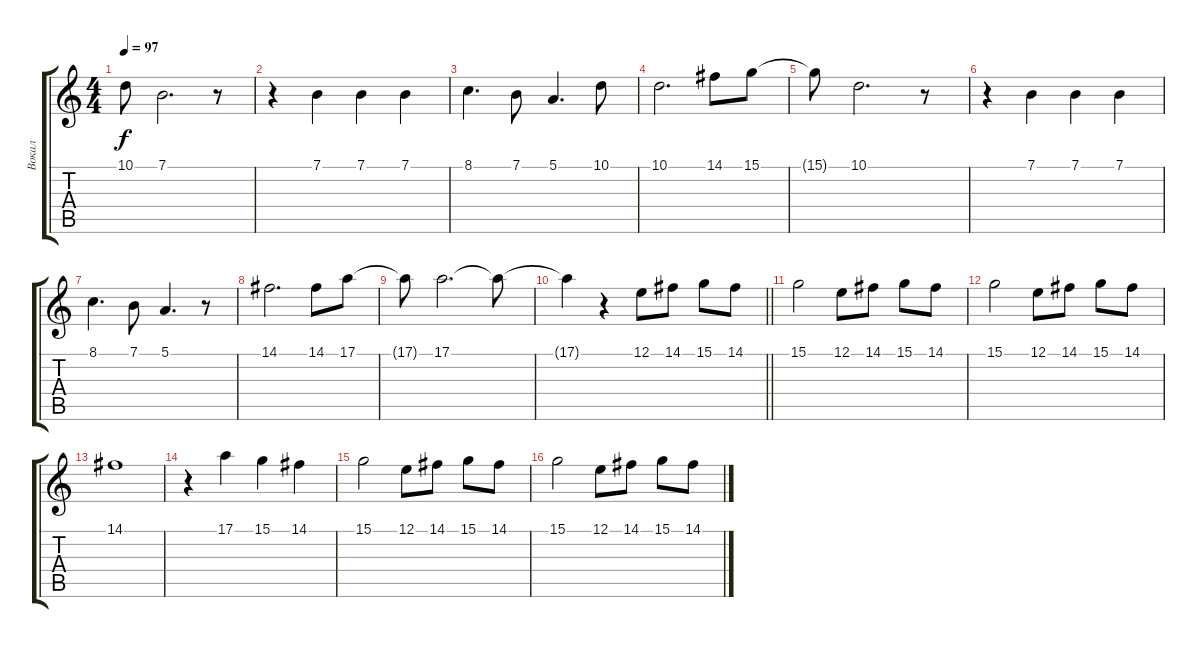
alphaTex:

\track ("Вокал" "Вокал") {instrument tremolostrings}
\staff {score tabs}
\tuning (E4 B3 G3 D3 A2 E2) {hide}
\ts (4 4)
\tempo 97
\clef g2
\ks c
10.1{t}.8{dy f} 7.1.2{d} r.8 |
r.4 7.1.4 7.1.4 7.1.4 |
8.1.4{d} 7.1.8 5.1.4{d} 10.1.8 |
10.1.2{d} 14.1.8 15.1.8 |
15.1{t}.8 10.1.2{d} r.8 |
r.4 7.1.4 7.1.4 7.1.4 |
8.1.4{d} 7.1.8 5.1.4{d} r.8 |
14.1.2{d} 14.1.8 17.1.8 |
17.1{t}.8 17.1.2{d} 17.1{t}.8 |
\barLineRight lightlight
17.1{t}.4 r.4 12.1.8 14.1.8 15.1.8 14.1.8 |
15.1.2 12.1.8 14.1.8 15.1.8 14.1.8 |
15.1.2 12.1.8 14.1.8 15.1.8 14.1.8 |
14.1.1 |
r.4 17.1.4 15.1.4 14.1.4 |
15.1.2 12.1.8 14.1.8 15.1.8 14.1.8 |
15.1.2 12.1.8 14.1.8 15.1.8 14.1.8
